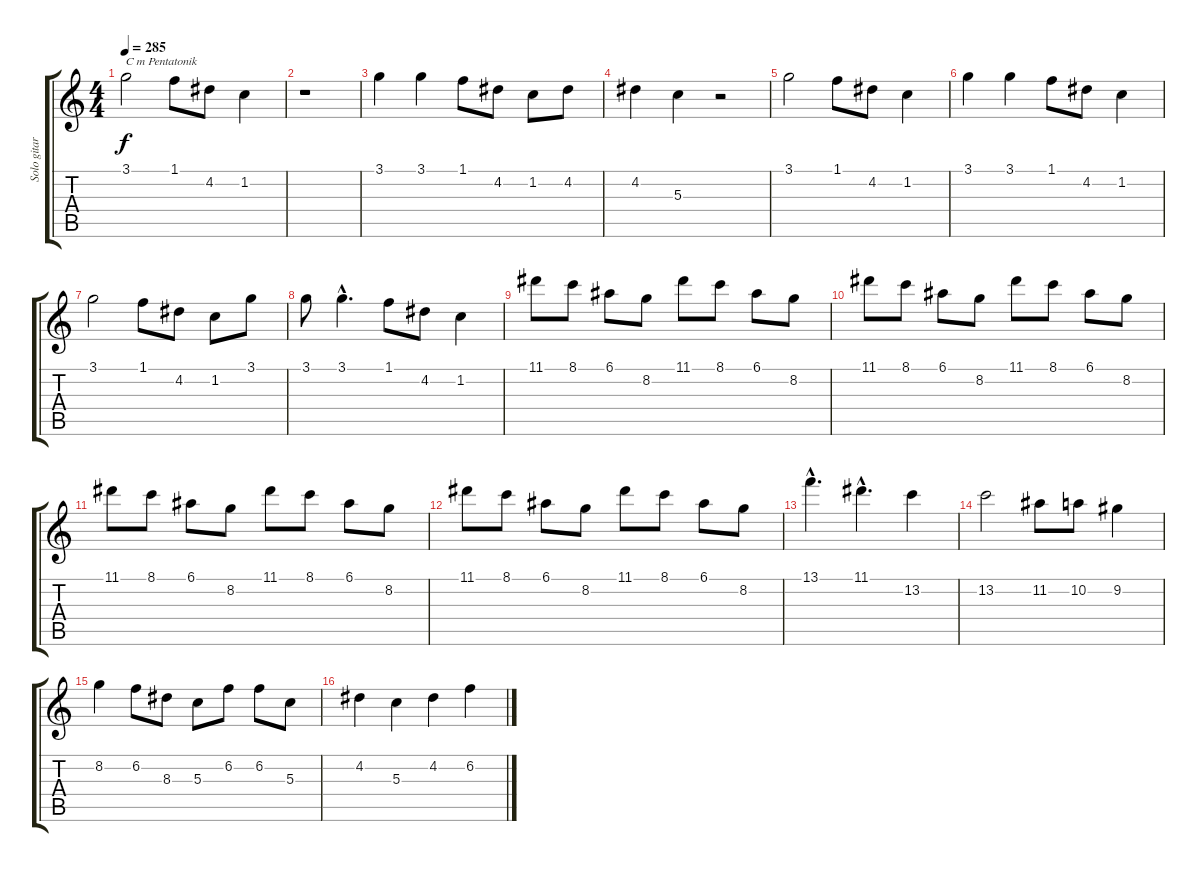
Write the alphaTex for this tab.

\track ("Solo gitar" "Solo gitar") {instrument electricguitarjazz}
\staff {score tabs}
\tuning (E4 B3 G3 D3 A2 E2) {hide}
\ts (4 4)
\tempo 285
\clef g2
\ks c
3.1.2{txt "C m Pentatonik" dy f instrument electricguitarjazz} 1.1.8 4.2.8 1.2.4 |
r.1 |
3.1.4 3.1.4 1.1.8 4.2.8 1.2.8 4.2.8 |
4.2.4 5.3.4 r.2 |
3.1.2 1.1.8 4.2.8 1.2.4 |
3.1.4 3.1.4 1.1.8 4.2.8 1.2.4 |
3.1.2 1.1.8 4.2.8 1.2.8 3.1.8 |
3.1.8 3.1{hac}.4{d} 1.1.8 4.2.8 1.2.4 |
11.1.8 8.1.8 6.1.8 8.2.8 11.1.8 8.1.8 6.1.8 8.2.8 |
11.1.8 8.1.8 6.1.8 8.2.8 11.1.8 8.1.8 6.1.8 8.2.8 |
11.1.8 8.1.8 6.1.8 8.2.8 11.1.8 8.1.8 6.1.8 8.2.8 |
11.1.8 8.1.8 6.1.8 8.2.8 11.1.8 8.1.8 6.1.8 8.2.8 |
13.1{hac}.4{d} 11.1{hac}.4{d} 13.2.4 |
13.2.2 11.2.8 10.2.8 9.2.4 |
8.2.4 6.2.8 8.3.8 5.3.8 6.2.8 6.2.8 5.3.8 |
4.2.4 5.3.4 4.2.4 6.2.4
